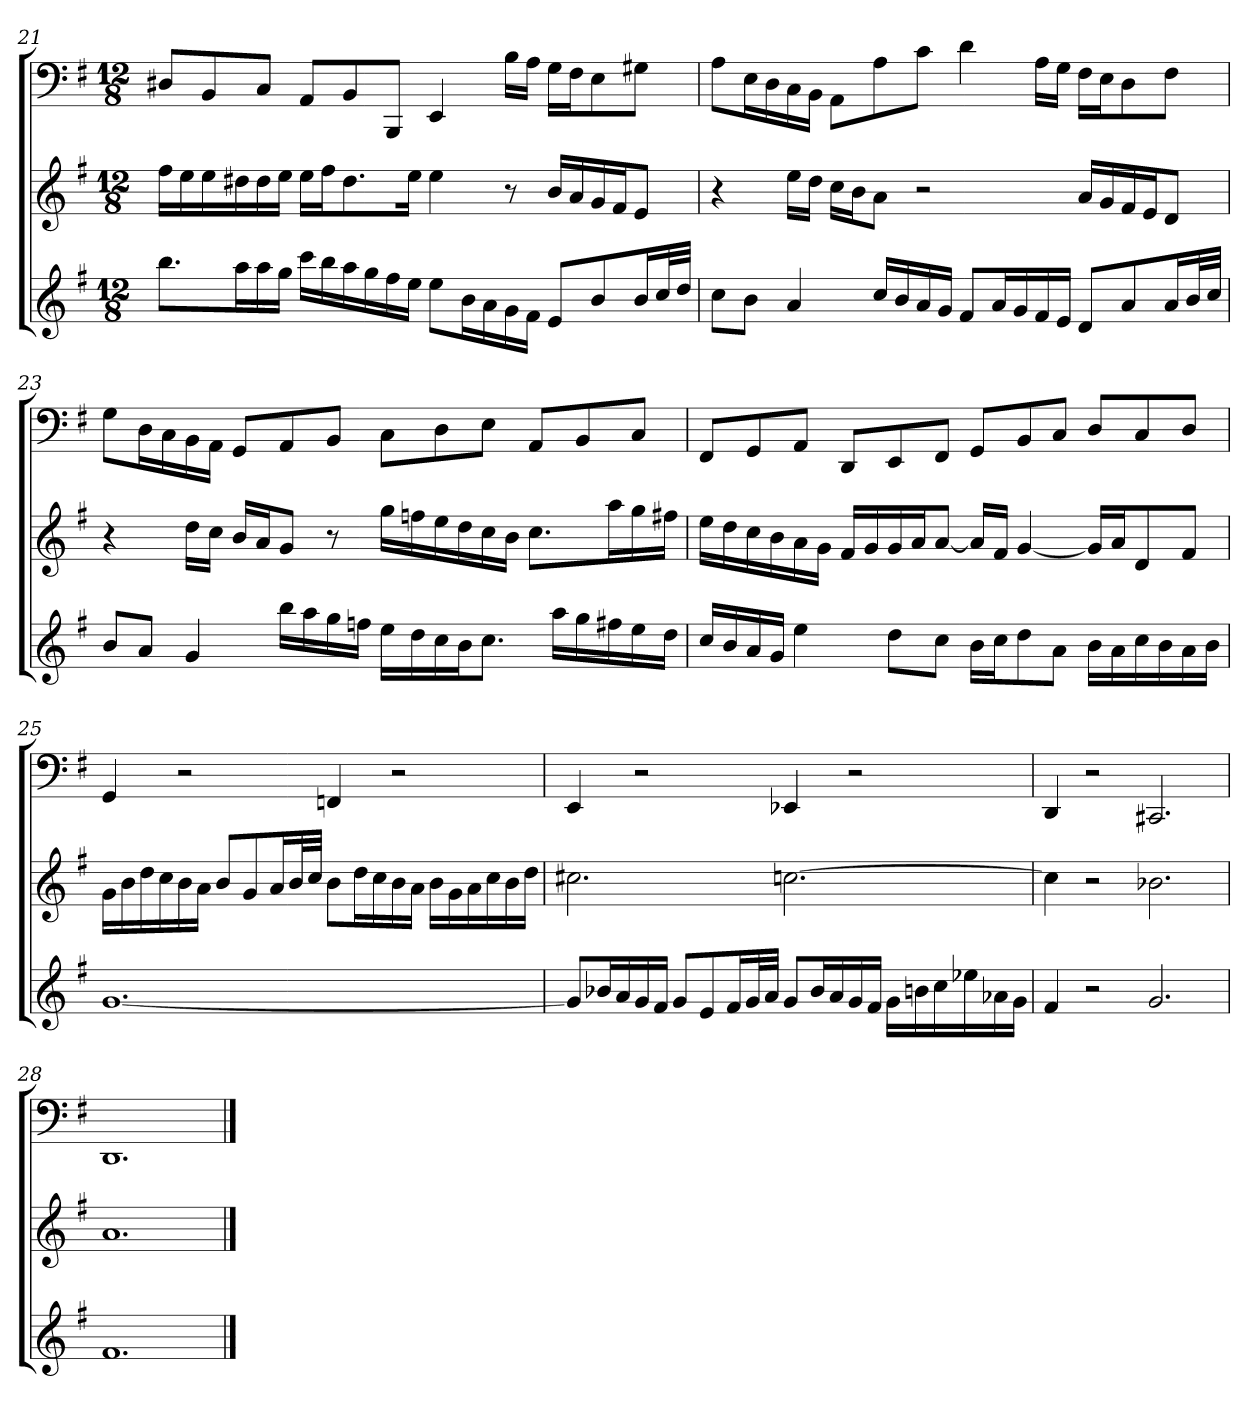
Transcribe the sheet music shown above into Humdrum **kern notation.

**kern	**kern	**kern
*part3	*part2	*part1
*staff3	*staff2	*staff1
*k[f#]	*k[f#]	*k[f#]
*G:	*G:	*G:
*M12/8	*M12/8	*M12/8
=21	=21	=21
8.bbL	16ff#LL	8D#XL
.	16ee	.
.	16ee	8BB
16aaL	16dd#X	.
16aa	16dd#	8CJ
16ggJJ	16eeJJ	.
16cccLL	16eeLL	8AAL
16bb	16ff#J	.
16aa	8.dd#	8BB
16gg	.	.
16ff#	.	8BBBJ
16eeJJ	16eeJk	.
8eeL	4ee	4EE
16bL	.	.
16a	.	.
16g	8r	16BLL
16f#JJ	.	16AJJ
8eL	16bLL	16GLL
.	16a	16F#J
8b	16g	8E
.	16f#J	.
16bL	8eJ	8G#XJ
32ccL	.	.
32ddJJJ	.	.
=22	=22	=22
8ccL	4r	8AL
8bJ	.	16EL
.	.	16D
4a	16eeLL	16C
.	16ddJJ	16BBJJ
.	16ccLL	8AAL
.	16bJ	.
16ccLL	8aJ	8A
16b	.	.
16a	2r	8cJ
16gJJ	.	.
8f#L	.	4d
16aL	.	.
16g	.	.
16f#	.	16ALL
16eJJ	.	16GJJ
8dL	16aLL	16F#LL
.	16g	16EJ
8a	16f#	8D
.	16eJ	.
16aL	8dJ	8F#J
32bL	.	.
32ccJJJ	.	.
=23	=23	=23
8bL	4r	8GL
8aJ	.	16DL
.	.	16C
4g	16ddLL	16BB
.	16ccJJ	16AAJJ
.	16bLL	8GGL
.	16aJ	.
16bbLL	8gJ	8AA
16aa	.	.
16gg	8r	8BBJ
16ffnJJ	.	.
16eeLL	16ggLL	8CL
16dd	16ffn	.
16cc	16ee	8D
16bJ	16dd	.
8.ccJ	16cc	8EJ
.	16bJJ	.
.	8.ccL	8AAL
16aaLL	.	.
16gg	.	8BB
16ff#X	16aaL	.
16ee	16gg	8CJ
16ddJJ	16ff#XJJ	.
=24	=24	=24
16ccLL	16eeLL	8FF#L
16b	16dd	.
16a	16cc	8GG
16gJJ	16b	.
4ee	16a	8AAJ
.	16gJJ	.
.	16f#LL	8DDL
.	16g	.
8ddL	16g	8EE
.	16aJ	.
8ccJ	[8aJ	8FF#J
16bLL	16aLL]	8GGL
16ccJ	16f#JJ	.
8dd	[4g	8BB
8aJ	.	8CJ
16bLL	16gLL]	8DL
16a	16aJ	.
16cc	8d	8C
16b	.	.
16a	8f#J	8DJ
16bJJ	.	.
=25	=25	=25
[1.g	16gLL	4GG
.	16b	.
.	16dd	.
.	16cc	.
.	16b	2r
.	16aJJ	.
.	8bL	.
.	8g	.
.	16aL	.
.	32bL	.
.	32ccJJJ	.
.	8bL	4FFn
.	16ddL	.
.	16cc	.
.	16b	2r
.	16aJJ	.
.	16bLL	.
.	16g	.
.	16a	.
.	16cc	.
.	16b	.
.	16ddJJ	.
=26	=26	=26
8gL]	2.cc#X	4EE
16b-XL	.	.
16a	.	.
16g	.	2r
16f#JJ	.	.
8gL	.	.
8e	.	.
16f#L	.	.
32gL	.	.
32aJJJ	.	.
8gL	[2.ccn	4EE-X
16b-L	.	.
16a	.	.
16g	.	2r
16f#JJ	.	.
16gLL	.	.
16bn	.	.
16cc	.	.
16ee-X	.	.
16a-X	.	.
16gJJ	.	.
=27	=27	=27
4f#	4cc]	4DD
2r	2r	2r
2.g	2.b-X	2.CC#X
=28	=28	=28
1.f#	1.a	1.DD
==	==	==
*-	*-	*-
